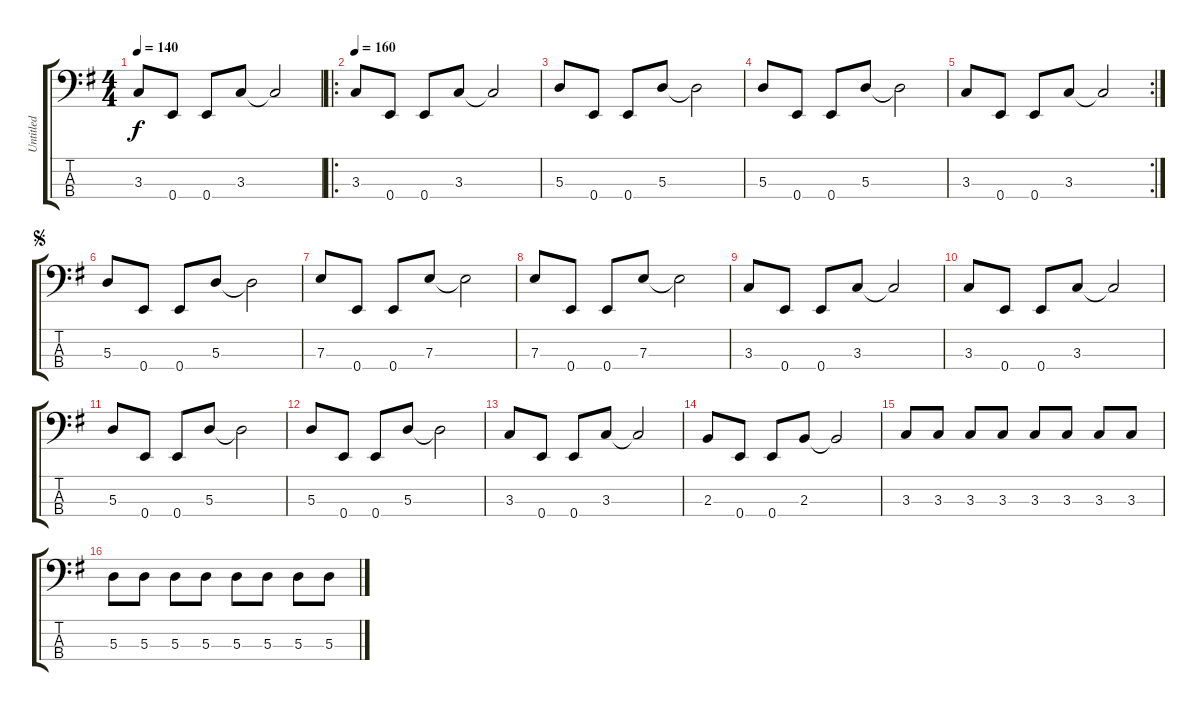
\track ("Untitled" "Untitled") {instrument electricbassfinger}
\staff {score tabs}
\tuning (G2 D2 A1 E1) {hide}
\ts (4 4)
\tempo 140
\clef f4
\ks g
3.3.8{dy f} 0.4.8 0.4.8 3.3.8 3.3{t}.2 |
\ro
\tempo 160
3.3.8 0.4.8 0.4.8 3.3.8 3.3{t}.2 |
5.3.8 0.4.8 0.4.8 5.3.8 5.3{t}.2 |
5.3.8 0.4.8 0.4.8 5.3.8 5.3{t}.2 |
\rc 2
3.3.8 0.4.8 0.4.8 3.3.8 3.3{t}.2 |
\jump segno
5.3.8 0.4.8 0.4.8 5.3.8 5.3{t}.2 |
7.3.8 0.4.8 0.4.8 7.3.8 7.3{t}.2 |
7.3.8 0.4.8 0.4.8 7.3.8 7.3{t}.2 |
3.3.8 0.4.8 0.4.8 3.3.8 3.3{t}.2 |
3.3.8 0.4.8 0.4.8 3.3.8 3.3{t}.2 |
5.3.8 0.4.8 0.4.8 5.3.8 5.3{t}.2 |
5.3.8 0.4.8 0.4.8 5.3.8 5.3{t}.2 |
3.3.8 0.4.8 0.4.8 3.3.8 3.3{t}.2 |
2.3.8 0.4.8 0.4.8 2.3.8 2.3{t}.2 |
3.3.8 3.3.8 3.3.8 3.3.8 3.3.8 3.3.8 3.3.8 3.3.8 |
5.3.8 5.3.8 5.3.8 5.3.8 5.3.8 5.3.8 5.3.8 5.3.8
